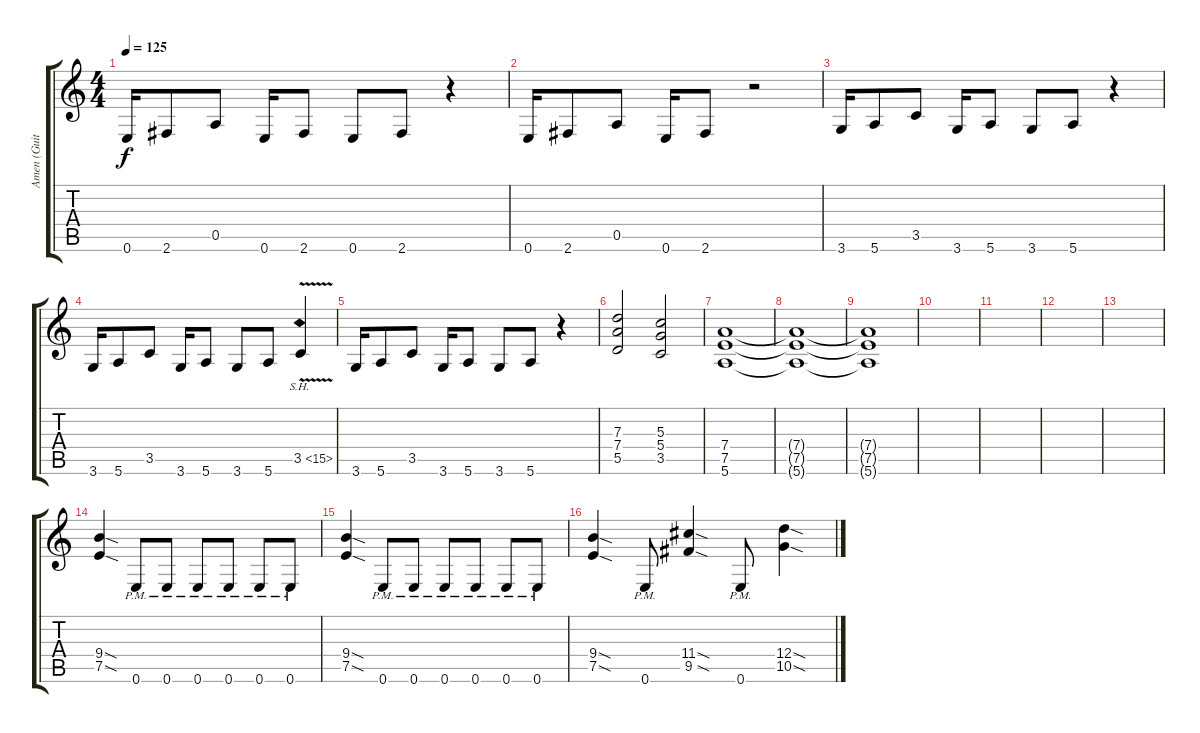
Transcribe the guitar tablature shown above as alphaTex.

\track ("Amen (Guitar)" "Amen (Guit") {instrument distortionguitar}
\staff {score tabs}
\tuning (E4 B3 G3 D3 A2 E2) {hide}
\ts (4 4)
\tempo 125
\clef g2
\ks c
0.6.16{dy f} 2.6.8 0.5.8 0.6.16 2.6.8 0.6.8 2.6.8 r.4 |
0.6.16 2.6.8 0.5.8 0.6.16 2.6.8 r.2 |
3.6.16 5.6.8 3.5.8 3.6.16 5.6.8 3.6.8 5.6.8 r.4 |
3.6.16 5.6.8 3.5.8 3.6.16 5.6.8 3.6.8 5.6.8 3.5{sh 12 v}.4 |
3.6.16 5.6.8 3.5.8 3.6.16 5.6.8 3.6.8 5.6.8 r.4 |
(7.3 7.4 5.5).2 (5.3 5.4 3.5).2 |
(7.4 7.5 5.6).1{volume 6} |
(7.4{t} 7.5{t} 5.6{t}).1 |
(7.4{t} 7.5{t} 5.6{t}).1 |
|
|
|
|
(9.4{sod} 7.5{sod}).4{volume 16} 0.6{pm}.8 0.6{pm}.8 0.6{pm}.8 0.6{pm}.8 0.6{pm}.8 0.6{pm}.8 |
(9.4{sod} 7.5{sod}).4 0.6{pm}.8 0.6{pm}.8 0.6{pm}.8 0.6{pm}.8 0.6{pm}.8 0.6{pm}.8 |
(9.4{sod} 7.5{sod}).4 0.6{pm}.8 (11.4{sod} 9.5{sod}).4 0.6{pm}.8 (12.4{sod} 10.5{sod}).4
